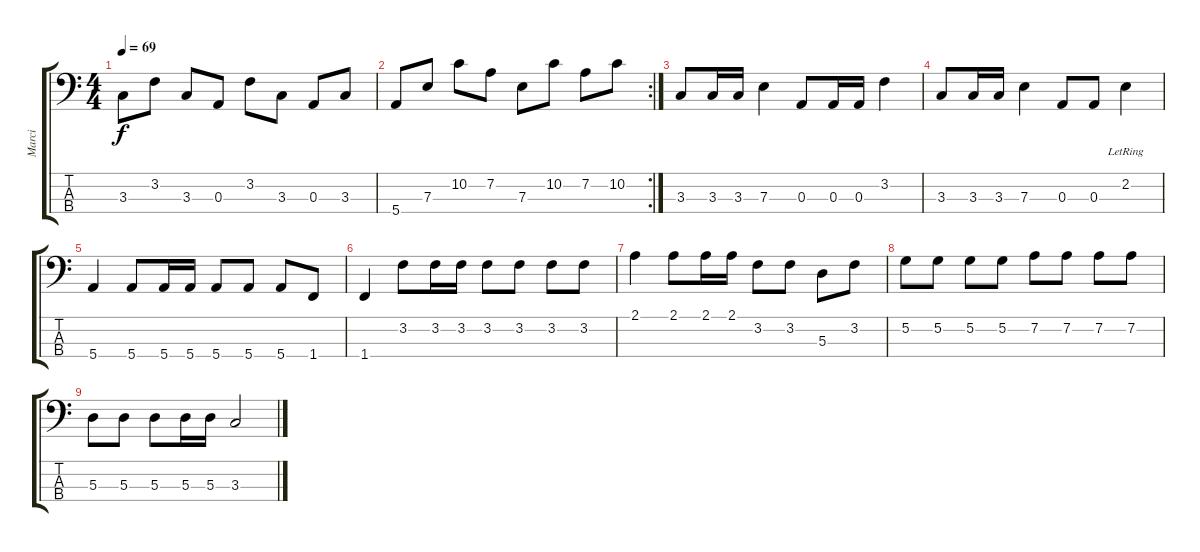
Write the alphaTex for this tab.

\track ("Marci" "Marci") {instrument electricbassfinger}
\staff {score tabs}
\tuning (G2 D2 A1 E1) {hide}
\ts (4 4)
\tempo 69
\clef f4
\ks c
3.3.8{dy f} 3.2.8 3.3.8 0.3.8 3.2.8 3.3.8 0.3.8 3.3.8 |
\rc 2
5.4.8 7.3.8 10.2.8 7.2.8 7.3.8 10.2.8 7.2.8 10.2.8 |
3.3.8 3.3.16 3.3.16 7.3.4 0.3.8 0.3.16 0.3.16 3.2.4 |
3.3.8 3.3.16 3.3.16 7.3.4 0.3.8 0.3.8 2.2{lr}.4 |
5.4.4{volume 12} 5.4.8 5.4.16 5.4.16 5.4.8 5.4.8 5.4.8 1.4.8 |
1.4.4 3.2.8 3.2.16 3.2.16 3.2.8 3.2.8 3.2.8 3.2.8 |
2.1.4 2.1.8 2.1.16 2.1.16 3.2.8 3.2.8 5.3.8 3.2.8 |
5.2.8 5.2.8 5.2.8 5.2.8 7.2.8 7.2.8 7.2.8 7.2.8 |
5.3.8 5.3.8 5.3.8 5.3.16 5.3.16 3.3.2
